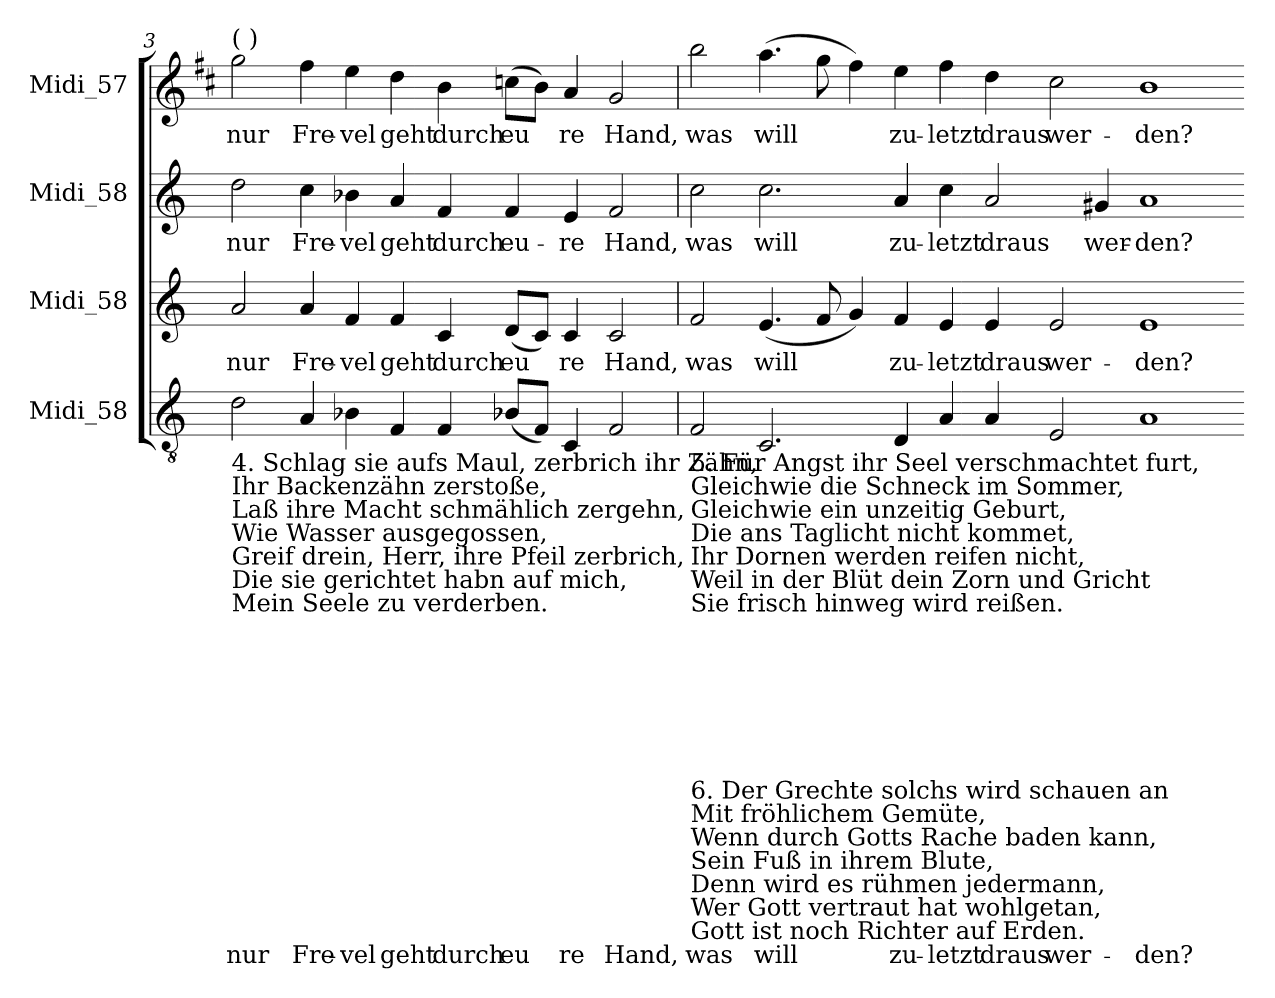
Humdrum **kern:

**kern	**text	**kern	**text	**kern	**text	**kern	**text
*part4	*part4	*part3	*part3	*part2	*part2	*part1	*part1
*staff4	*staff4	*staff3	*staff3	*staff2	*staff2	*staff1	*staff1
*I"Midi_58	*	*I"Midi_58	*	*I"Midi_58	*	*I"Midi_57	*
*clefGv2	*	*clefG2	*	*clefG2	*	*clefG2	*
*	*	*	*	*	*	*ITrd1c2	*
*k[]	*	*k[]	*	*k[]	*	*k[]	*
*C:	*	*C:	*	*C:	*	*C:	*
=3	=3	=3	=3	=3	=3	=3	=3
!	!	!	!	!	!	!LO:TX:a:t=(  )	!
!LO:TX:b:t=4. Schlag sie aufs Maul, zerbrich ihr Zähn,\nIhr Backenzähn zerstoße,\nLaß ihre Macht schmählich zergehn,\nWie Wasser ausgegossen,\nGreif drein, Herr, ihre Pfeil zerbrich,\nDie sie gerichtet habn auf mich,\nMein Seele zu verderben.	!	!	!	!	!	!	!
!	!LO:LY:b	!	!LO:LY:b	!	!LO:LY:b	!	!LO:LY:b
2d	nur	2a	nur	2dd	nur	2ff	nur
!	!LO:LY:b	!	!LO:LY:b	!	!LO:LY:b	!	!LO:LY:b
4A	Fre-	4a	Fre-	4cc	Fre-	4ee	Fre-
!	!LO:LY:b	!	!LO:LY:b	!	!LO:LY:b	!	!LO:LY:b
4B-X	-vel	4f	-vel	4b-X	-vel	4dd	-vel
!	!LO:LY:b	!	!LO:LY:b	!	!LO:LY:b	!	!LO:LY:b
4F	geht	4f	geht	4a	geht	4cc	geht
!	!LO:LY:b	!	!LO:LY:b	!	!LO:LY:b	!	!LO:LY:b
4F	durch	4c	durch	4f	durch	4a	durch
!	!LO:LY:b	!	!LO:LY:b	!	!LO:LY:b	!	!LO:LY:b
(<8B-XL	eu	(<8dL	eu	4f	eu-	(<8b-XL	eu
8FJ)	.	8cJ)	.	.	.	8aJ)	.
!	!LO:LY:b	!	!LO:LY:b	!	!LO:LY:b	!	!LO:LY:b
4C	re	4c	re	4e	-re	4g	re
!	!LO:LY:b	!	!LO:LY:b	!	!LO:LY:b	!	!LO:LY:b
2F	Hand,	2c	Hand,	2f	Hand,	2f	Hand,
=4	=4	=4	=4	=4	=4	=4	=4
!LO:TX:b:t=5. Für Angst ihr Seel verschmachtet furt,\nGleichwie die Schneck im Sommer,\nGleichwie ein unzeitig Geburt,\nDie ans Taglicht nicht kommet,\nIhr Dornen werden reifen nicht,\nWeil in der Blüt dein Zorn und Gricht\nSie frisch hinweg wird reißen.\n\n\n\n\n\n\n\n6. Der Grechte solchs wird schauen an\nMit fröhlichem Gemüte,\nWenn durch Gotts Rache baden kann,\nSein Fuß in ihrem Blute,\nDenn wird es rühmen jedermann,\nWer Gott vertraut hat wohlgetan,\nGott ist noch Richter auf Erden.	!	!	!	!	!	!	!
!	!LO:LY:b	!	!LO:LY:b	!	!LO:LY:b	!	!LO:LY:b
2F	was	2f	was	2cc	was	2aa	was
!	!LO:LY:b	!	!LO:LY:b	!	!LO:LY:b	!	!LO:LY:b
2.C	will	(<4.e	will	2.cc	will	(>4.gg	will
.	.	8f	.	.	.	8ff	.
.	.	4g)	.	.	.	4ee)	.
!	!LO:LY:b	!	!LO:LY:b	!	!LO:LY:b	!	!LO:LY:b
4D	zu-	4f	zu-	4a	zu-	4dd	zu-
!	!LO:LY:b	!	!LO:LY:b	!	!LO:LY:b	!	!LO:LY:b
4A	-letzt	4e	-letzt	4cc	-letzt	4ee	-letzt
!	!LO:LY:b	!	!LO:LY:b	!	!LO:LY:b	!	!LO:LY:b
4A	draus	4e	draus	2a	draus	4cc	draus
!	!LO:LY:b	!	!LO:LY:b	!	!	!	!LO:LY:b
2E	wer-	2e	wer-	.	.	2b	wer-
!	!	!	!	!	!LO:LY:b	!	!
.	.	.	.	4g#X	wer-	.	.
!	!LO:LY:b	!	!LO:LY:b	!	!LO:LY:b	!	!LO:LY:b
1A	-den?	1e	-den?	1a	-den?	1a	-den?
=-	=-	=-	=-	=-	=-	=-	=-
*-	*-	*-	*-	*-	*-	*-	*-
